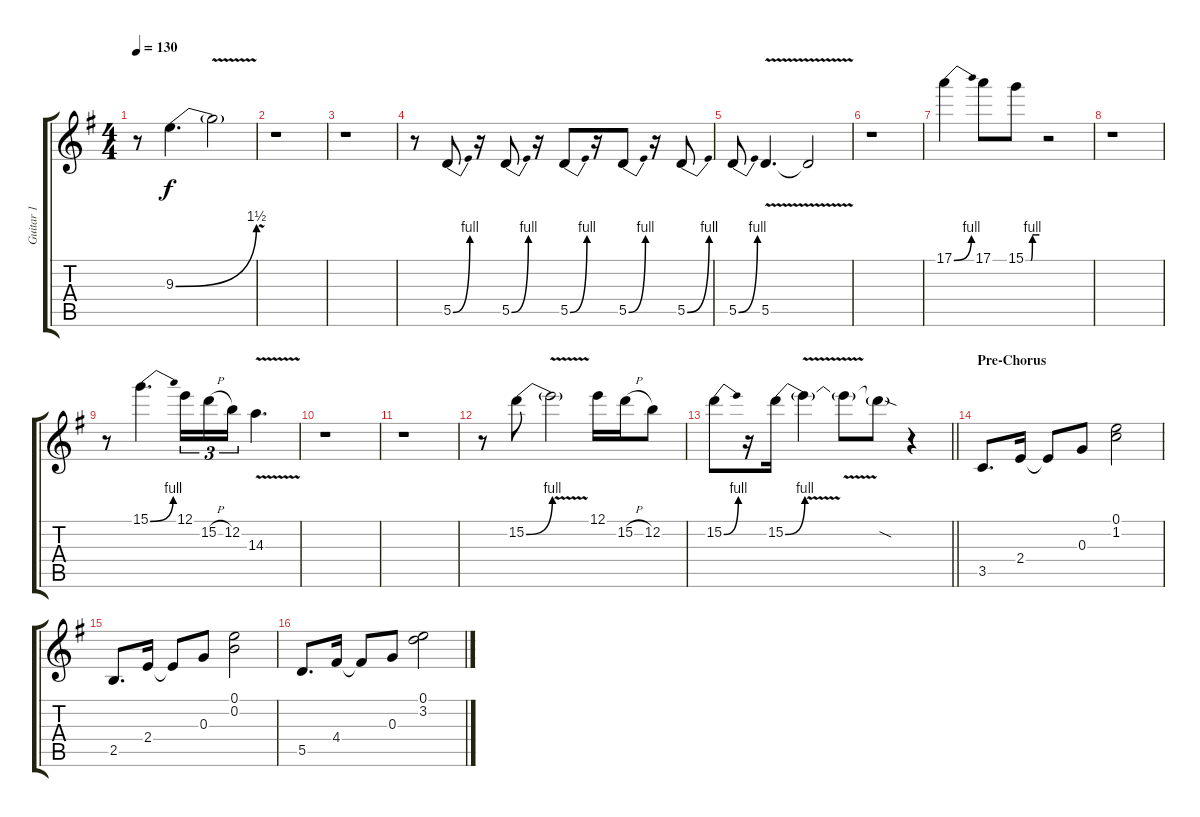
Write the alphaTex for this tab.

\track ("Guitar 1" "Guitar 1") {instrument overdrivenguitar}
\staff {score tabs}
\tuning (E4 B3 G3 D3 A2 E2) {hide}
\ts (4 4)
\tempo 130
\clef g2
\ks g
r.8{dy f} 9.3{be (bend 0 0 60 6)}.4{d} 9.3{v t}.2 |
r.1 |
r.1 |
r.8 5.5{be (bend 0 0 60 4)}.8 r.16 5.5{be (bend 0 0 60 4)}.8 r.16 5.5{be (bend 0 0 60 4)}.8 r.16 5.5{be (bend 0 0 60 4)}.8 r.16 5.5{be (bend 0 0 60 4)}.8 |
5.5{be (bend 0 0 60 4)}.8 5.5{v}.4{d} 5.5{t}.2 |
r.1 |
17.1{be (bend 0 0 60 4)}.4 17.1.8 15.1{be (custom 0 0 14 0 23 0 30 4 45 4 60 4)}.8 r.2 |
r.1 |
r.8 15.1{be (bend 0 0 60 4)}.4{d} 12.1.16{tu (3 2)} 15.2{h}.16{tu (3 2)} 12.2.16{tu (3 2)} 14.3{v}.4{d} |
r.1 |
r.1 |
r.8 15.2{be (bend 0 0 60 4)}.8 15.2{v t}.2 12.1.16 15.2{h}.16 12.2.8 |
\barLineRight lightlight
15.2{be (bend 0 0 60 4)}.8 r.16 15.2{be (bend 0 0 60 4)}.16 15.2{v t}.4 15.2{t}.8 15.2{sod t}.8 r.4 |
\section ("" "Pre-Chorus")
3.5.8{d} 2.4.16 2.4{t}.8 0.3.8 (0.1 1.2).2 |
2.5.8{d} 2.4.16 2.4{t}.8 0.3.8 (0.1 0.2).2 |
5.5.8{d} 4.4.16 4.4{t}.8 0.3.8 (0.1 3.2).2
